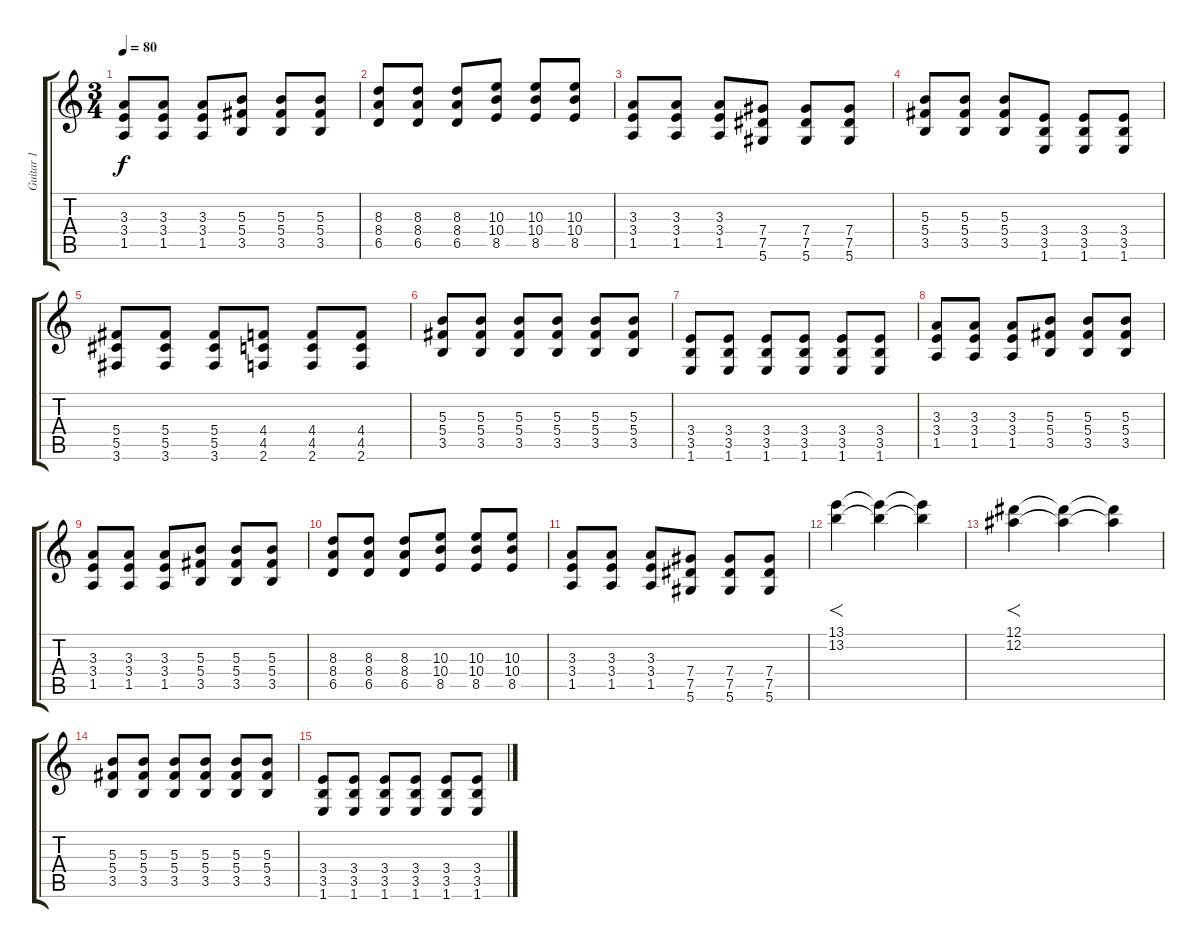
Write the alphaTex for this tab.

\track ("Guitar 1" "Guitar 1") {instrument distortionguitar}
\staff {score tabs}
\tuning (Eb4 Bb3 Gb3 Db3 Ab2 Eb2) {hide}
\ts (3 4)
\tempo 80
\clef g2
\ks c
(3.3 3.4 1.5).8{dy f} (3.3 3.4 1.5).8 (3.3 3.4 1.5).8 (5.3 5.4 3.5).8 (5.3 5.4 3.5).8 (5.3 5.4 3.5).8 |
(8.3 8.4 6.5).8 (8.3 8.4 6.5).8 (8.3 8.4 6.5).8 (10.3 10.4 8.5).8 (10.3 10.4 8.5).8 (10.3 10.4 8.5).8 |
(3.3 3.4 1.5).8 (3.3 3.4 1.5).8 (3.3 3.4 1.5).8 (7.4 7.5 5.6).8 (7.4 7.5 5.6).8 (7.4 7.5 5.6).8 |
(5.3 5.4 3.5).8 (5.3 5.4 3.5).8 (5.3 5.4 3.5).8 (3.4 3.5 1.6).8 (3.4 3.5 1.6).8 (3.4 3.5 1.6).8 |
(5.4 5.5 3.6).8 (5.4 5.5 3.6).8 (5.4 5.5 3.6).8 (4.4 4.5 2.6).8 (4.4 4.5 2.6).8 (4.4 4.5 2.6).8 |
(5.3 5.4 3.5).8 (5.3 5.4 3.5).8 (5.3 5.4 3.5).8 (5.3 5.4 3.5).8 (5.3 5.4 3.5).8 (5.3 5.4 3.5).8 |
(3.4 3.5 1.6).8 (3.4 3.5 1.6).8 (3.4 3.5 1.6).8 (3.4 3.5 1.6).8 (3.4 3.5 1.6).8 (3.4 3.5 1.6).8 |
(3.3 3.4 1.5).8 (3.3 3.4 1.5).8 (3.3 3.4 1.5).8 (5.3 5.4 3.5).8 (5.3 5.4 3.5).8 (5.3 5.4 3.5).8 |
(3.3 3.4 1.5).8 (3.3 3.4 1.5).8 (3.3 3.4 1.5).8 (5.3 5.4 3.5).8 (5.3 5.4 3.5).8 (5.3 5.4 3.5).8 |
(8.3 8.4 6.5).8 (8.3 8.4 6.5).8 (8.3 8.4 6.5).8 (10.3 10.4 8.5).8 (10.3 10.4 8.5).8 (10.3 10.4 8.5).8 |
(3.3 3.4 1.5).8 (3.3 3.4 1.5).8 (3.3 3.4 1.5).8 (7.4 7.5 5.6).8 (7.4 7.5 5.6).8 (7.4 7.5 5.6).8 |
(13.1 13.2).4{f} (13.1{t} 13.2{t}).4 (13.1{t} 13.2{t}).4 |
(12.1 12.2).4{f} (12.1{t} 12.2{t}).4 (12.1{t} 12.2{t}).4 |
(5.3 5.4 3.5).8 (5.3 5.4 3.5).8 (5.3 5.4 3.5).8 (5.3 5.4 3.5).8 (5.3 5.4 3.5).8 (5.3 5.4 3.5).8 |
(3.4 3.5 1.6).8 (3.4 3.5 1.6).8 (3.4 3.5 1.6).8 (3.4 3.5 1.6).8 (3.4 3.5 1.6).8 (3.4 3.5 1.6).8
